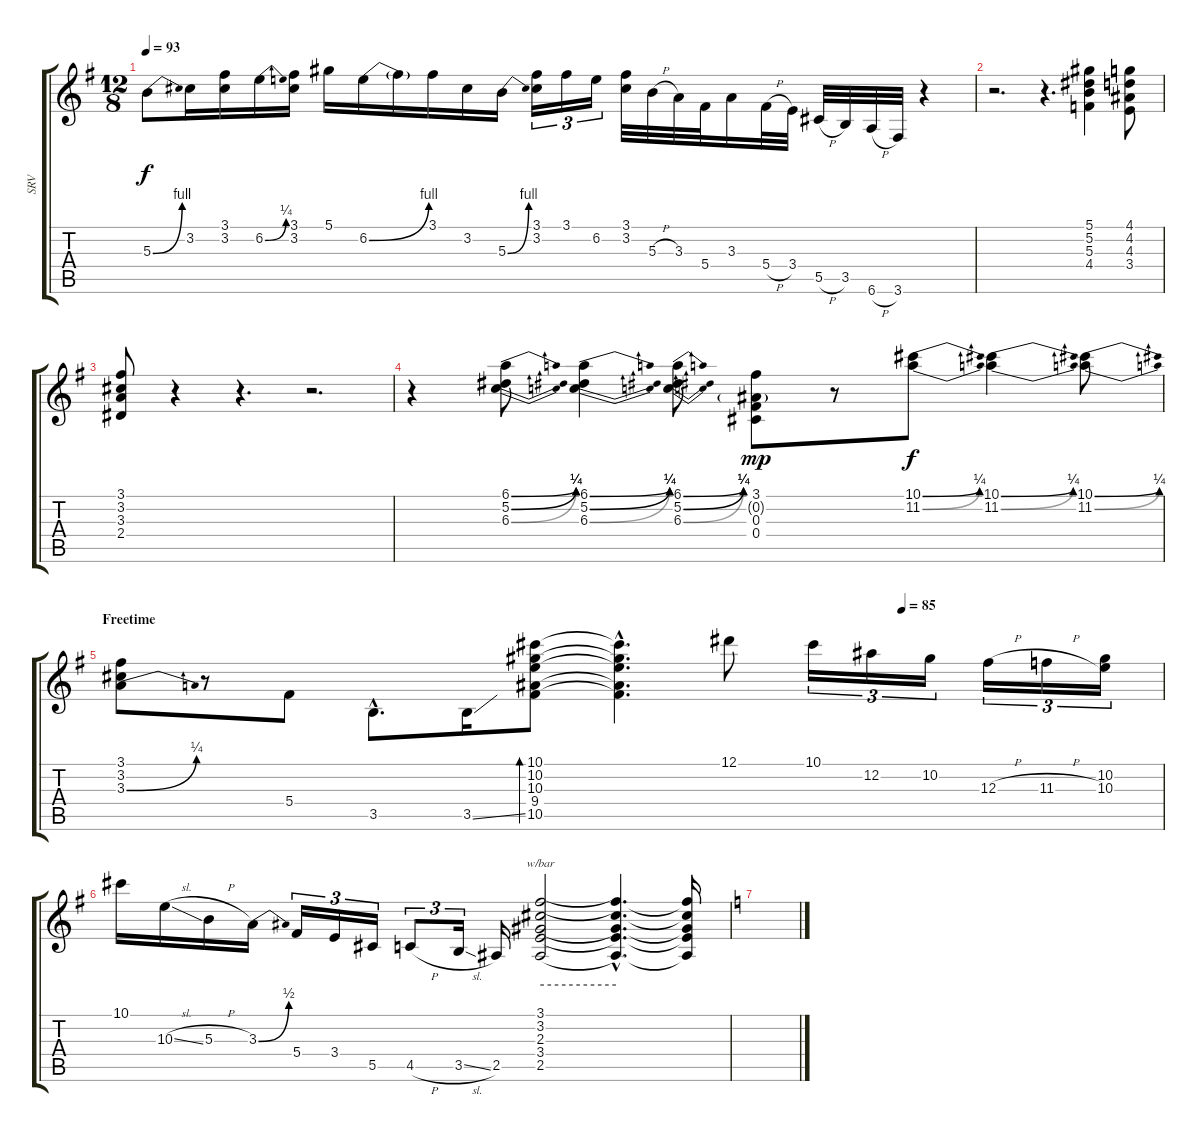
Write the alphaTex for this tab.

\track ("SRV" "SRV") {instrument distortionguitar}
\staff {score tabs}
\tuning (Eb4 Bb3 Gb3 Db3 Ab2 Eb2) {hide}
\ts (12 8)
\tempo 93
\clef g2
\ks g
5.3{be (bend 0 0 60 4)}.8{dy f} 3.2.16 (3.1 3.2).16 6.2{be (bend 0 0 60 1)}.16 (3.1 3.2).16 5.1.16 6.2{be (bend 0 0 60 4)}.16 6.2{t}.16 3.1.16 3.2.16 5.3{be (bend 0 0 60 4)}.16 (3.1 3.2).16{tu (3 2)} 3.1.16{tu (3 2)} 6.2.16{tu (3 2)} (3.1 3.2).32 5.3{h}.32 3.3.32 5.4.32 3.3.16 5.4{h}.32 3.4.32 5.5{h}.32 3.5.32 6.6{h}.32 3.6.32 r.4 |
r.2{d} r.4{d} (5.1 5.2 5.3 4.4).4 (4.1 4.2 4.3 3.4).8 |
(3.1 3.2 3.3 2.4).8 r.4 r.4{d} r.2{d} |
r.4 (6.1{be (bend 0 0 60 1)} 5.2{be (bend 0 0 60 1)} 6.3{be (bend 0 0 60 1)}).8 (6.1{be (bend 0 0 60 1)} 5.2{be (bend 0 0 60 1)} 6.3{be (bend 0 0 60 1)}).4 (6.1{be (bend 0 0 60 1)} 5.2{be (bend 0 0 60 1)} 6.3{be (bend 0 0 60 1)}).8 (3.1 0.2{g} 0.3 0.4).8{dy mp} r.8 (10.1{be (bend 0 0 60 1)} 11.2{be (bend 0 0 60 1)}).8{dy f} (10.1{be (bend 0 0 60 1)} 11.2{be (bend 0 0 60 1)}).4 (10.1{be (bend 0 0 60 1)} 11.2{be (bend 0 0 60 1)}).8 |
\section ("" "Freetime")
\tempo (85 0.75)
(3.1 3.2 3.3{be (bend 0 0 60 1)}).8 r.8 5.4.8 3.5{hac}.8{d} 3.5{ss}.16 (10.1 10.2 10.3 9.4 10.5).8{bd 120} (10.1{hac t} 10.2{hac t} 10.3{hac t} 9.4{hac t} 10.5{hac t}).4{d} 12.1.8 10.1.16{tu (3 2)} 12.2.16{tu (3 2)} 10.2.16{tu (3 2)} 12.3{h}.16{tu (3 2)} 11.3{h}.16{tu (3 2)} (10.2 10.3).16{tu (3 2)} |
10.1.16 10.3{sl}.16 5.3{h}.16 3.3{be (bend 0 0 60 2)}.16 5.4.16{tu (3 2)} 3.4.16{tu (3 2)} 5.5.16{tu (3 2)} 4.5{h}.8{tu (3 2)} 3.5{sl}.16{tu (3 2)} 2.5.16 (3.1 3.2 2.3 3.4 2.5).2{tbe (hold default 0 0 60 0)} (3.1{hac t} 3.2{hac t} 2.3{hac t} 3.4{hac t} 2.5{hac t}).4{d} (3.1{t} 3.2{t} 2.3{t} 3.4{t} 2.5{t}).16 |
\ks c
